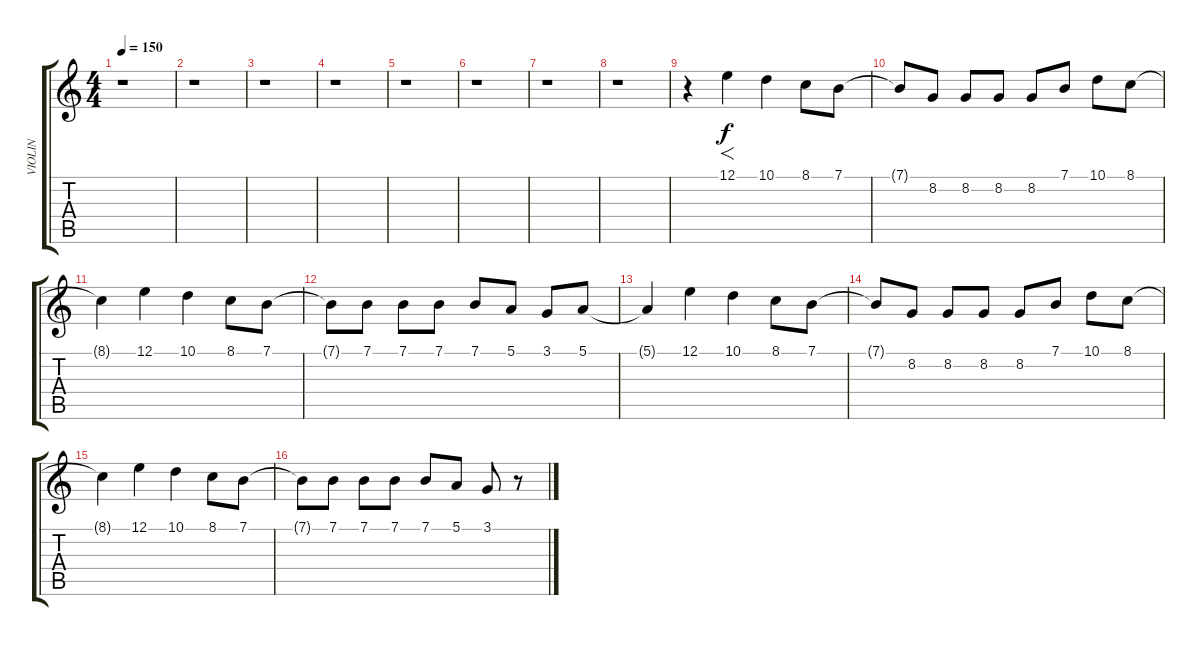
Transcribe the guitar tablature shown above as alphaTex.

\track ("VIOLIN" "VIOLIN") {instrument violin}
\staff {score tabs}
\tuning (E4 B3 G3 D3 A2 E2) {hide}
\ts (4 4)
\tempo 150
\clef g2
\ks c
r.1{dy f} |
r.1 |
r.1 |
r.1 |
r.1 |
r.1 |
r.1 |
r.1 |
r.4 12.1.4{f} 10.1.4 8.1.8 7.1.8 |
7.1{t}.8 8.2.8 8.2.8 8.2.8 8.2.8 7.1.8 10.1.8 8.1.8 |
8.1{t}.4 12.1.4 10.1.4 8.1.8 7.1.8 |
7.1{t}.8 7.1.8 7.1.8 7.1.8 7.1.8 5.1.8 3.1.8 5.1.8 |
5.1{t}.4 12.1.4 10.1.4 8.1.8 7.1.8 |
7.1{t}.8 8.2.8 8.2.8 8.2.8 8.2.8 7.1.8 10.1.8 8.1.8 |
8.1{t}.4 12.1.4 10.1.4 8.1.8 7.1.8 |
7.1{t}.8 7.1.8 7.1.8 7.1.8 7.1.8 5.1.8 3.1.8 r.8
